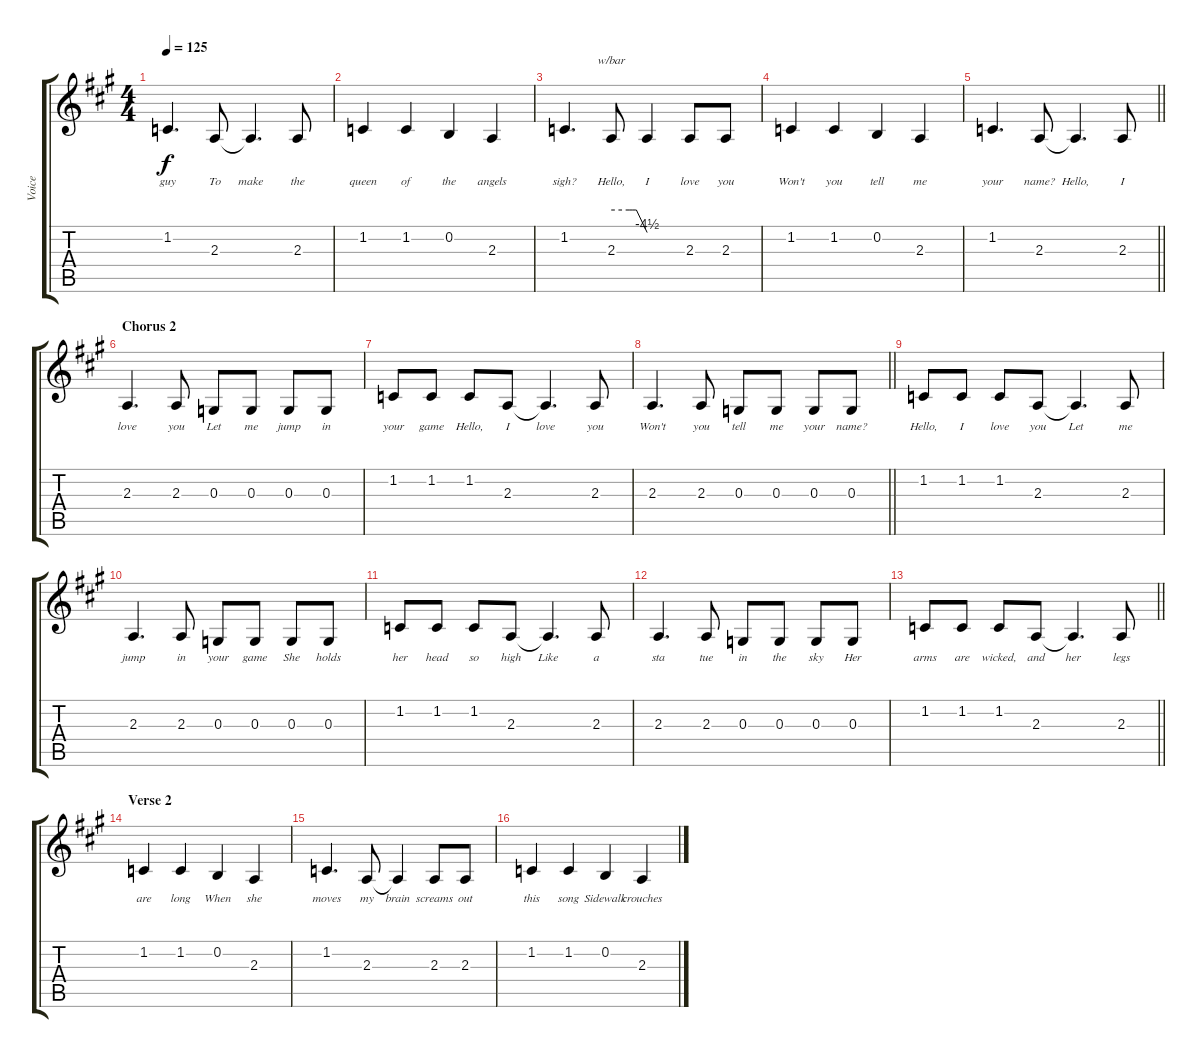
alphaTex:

\track ("Voice" "Voice") {instrument oboe}
\staff {score tabs}
\tuning (E4 B3 G3 D3 A2 E2) {hide}
\ts (4 4)
\tempo 125
\clef g2
\ks a
1.2.4{d lyrics (0 "guy") lyrics (1 "") lyrics (2 "") lyrics (3 "") lyrics (4 "") dy f} 2.3.8{lyrics (0 "To") lyrics (1 "") lyrics (2 "") lyrics (3 "") lyrics (4 "")} 2.3{t}.4{d lyrics (0 "make") lyrics (1 "") lyrics (2 "") lyrics (3 "") lyrics (4 "")} 2.3.8{lyrics (0 "the") lyrics (1 "") lyrics (2 "") lyrics (3 "") lyrics (4 "")} |
1.2.4{lyrics (0 "queen") lyrics (1 "") lyrics (2 "") lyrics (3 "") lyrics (4 "")} 1.2.4{lyrics (0 "of") lyrics (1 "") lyrics (2 "") lyrics (3 "") lyrics (4 "")} 0.2.4{lyrics (0 "the") lyrics (1 "") lyrics (2 "") lyrics (3 "") lyrics (4 "")} 2.3.4{lyrics (0 "angels") lyrics (1 "") lyrics (2 "") lyrics (3 "") lyrics (4 "")} |
1.2.4{d lyrics (0 "sigh?") lyrics (1 "") lyrics (2 "") lyrics (3 "") lyrics (4 "")} 2.3.8{tbe (custom default 0 0 30 0 35 0 40 0 42 0 60 -18) lyrics (0 "Hello,") lyrics (1 "") lyrics (2 "") lyrics (3 "") lyrics (4 "")} 2.3{t}.4{lyrics (0 "I") lyrics (1 "") lyrics (2 "") lyrics (3 "") lyrics (4 "")} 2.3.8{lyrics (0 "love") lyrics (1 "") lyrics (2 "") lyrics (3 "") lyrics (4 "")} 2.3.8{lyrics (0 "you") lyrics (1 "") lyrics (2 "") lyrics (3 "") lyrics (4 "")} |
1.2.4{lyrics (0 "Won't") lyrics (1 "") lyrics (2 "") lyrics (3 "") lyrics (4 "")} 1.2.4{lyrics (0 "you") lyrics (1 "") lyrics (2 "") lyrics (3 "") lyrics (4 "")} 0.2.4{lyrics (0 "tell") lyrics (1 "") lyrics (2 "") lyrics (3 "") lyrics (4 "")} 2.3.4{lyrics (0 "me") lyrics (1 "") lyrics (2 "") lyrics (3 "") lyrics (4 "")} |
\barLineRight lightlight
1.2.4{d lyrics (0 "your") lyrics (1 "") lyrics (2 "") lyrics (3 "") lyrics (4 "")} 2.3.8{lyrics (0 "name?") lyrics (1 "") lyrics (2 "") lyrics (3 "") lyrics (4 "")} 2.3{t}.4{d lyrics (0 "Hello,") lyrics (1 "") lyrics (2 "") lyrics (3 "") lyrics (4 "")} 2.3.8{lyrics (0 "I") lyrics (1 "") lyrics (2 "") lyrics (3 "") lyrics (4 "")} |
\section ("" "Chorus 2")
2.3.4{d lyrics (0 "love") lyrics (1 "") lyrics (2 "") lyrics (3 "") lyrics (4 "")} 2.3.8{lyrics (0 "you") lyrics (1 "") lyrics (2 "") lyrics (3 "") lyrics (4 "")} 0.3.8{lyrics (0 "Let") lyrics (1 "") lyrics (2 "") lyrics (3 "") lyrics (4 "")} 0.3.8{lyrics (0 "me") lyrics (1 "") lyrics (2 "") lyrics (3 "") lyrics (4 "")} 0.3.8{lyrics (0 "jump") lyrics (1 "") lyrics (2 "") lyrics (3 "") lyrics (4 "")} 0.3.8{lyrics (0 "in") lyrics (1 "") lyrics (2 "") lyrics (3 "") lyrics (4 "")} |
1.2.8{lyrics (0 "your") lyrics (1 "") lyrics (2 "") lyrics (3 "") lyrics (4 "")} 1.2.8{lyrics (0 "game") lyrics (1 "") lyrics (2 "") lyrics (3 "") lyrics (4 "")} 1.2.8{lyrics (0 "Hello,") lyrics (1 "") lyrics (2 "") lyrics (3 "") lyrics (4 "")} 2.3.8{lyrics (0 "I") lyrics (1 "") lyrics (2 "") lyrics (3 "") lyrics (4 "")} 2.3{t}.4{d lyrics (0 "love") lyrics (1 "") lyrics (2 "") lyrics (3 "") lyrics (4 "")} 2.3.8{lyrics (0 "you") lyrics (1 "") lyrics (2 "") lyrics (3 "") lyrics (4 "")} |
\barLineRight lightlight
2.3.4{d lyrics (0 "Won't") lyrics (1 "") lyrics (2 "") lyrics (3 "") lyrics (4 "")} 2.3.8{lyrics (0 "you") lyrics (1 "") lyrics (2 "") lyrics (3 "") lyrics (4 "")} 0.3.8{lyrics (0 "tell") lyrics (1 "") lyrics (2 "") lyrics (3 "") lyrics (4 "")} 0.3.8{lyrics (0 "me") lyrics (1 "") lyrics (2 "") lyrics (3 "") lyrics (4 "")} 0.3.8{lyrics (0 "your") lyrics (1 "") lyrics (2 "") lyrics (3 "") lyrics (4 "")} 0.3.8{lyrics (0 "name?") lyrics (1 "") lyrics (2 "") lyrics (3 "") lyrics (4 "")} |
1.2.8{lyrics (0 "Hello,") lyrics (1 "") lyrics (2 "") lyrics (3 "") lyrics (4 "")} 1.2.8{lyrics (0 "I") lyrics (1 "") lyrics (2 "") lyrics (3 "") lyrics (4 "")} 1.2.8{lyrics (0 "love") lyrics (1 "") lyrics (2 "") lyrics (3 "") lyrics (4 "")} 2.3.8{lyrics (0 "you") lyrics (1 "") lyrics (2 "") lyrics (3 "") lyrics (4 "")} 2.3{t}.4{d lyrics (0 "Let") lyrics (1 "") lyrics (2 "") lyrics (3 "") lyrics (4 "")} 2.3.8{lyrics (0 "me") lyrics (1 "") lyrics (2 "") lyrics (3 "") lyrics (4 "")} |
2.3.4{d lyrics (0 "jump") lyrics (1 "") lyrics (2 "") lyrics (3 "") lyrics (4 "")} 2.3.8{lyrics (0 "in") lyrics (1 "") lyrics (2 "") lyrics (3 "") lyrics (4 "")} 0.3.8{lyrics (0 "your") lyrics (1 "") lyrics (2 "") lyrics (3 "") lyrics (4 "")} 0.3.8{lyrics (0 "game") lyrics (1 "") lyrics (2 "") lyrics (3 "") lyrics (4 "")} 0.3.8{lyrics (0 "She") lyrics (1 "") lyrics (2 "") lyrics (3 "") lyrics (4 "")} 0.3.8{lyrics (0 "holds") lyrics (1 "") lyrics (2 "") lyrics (3 "") lyrics (4 "")} |
1.2.8{lyrics (0 "her") lyrics (1 "") lyrics (2 "") lyrics (3 "") lyrics (4 "")} 1.2.8{lyrics (0 "head") lyrics (1 "") lyrics (2 "") lyrics (3 "") lyrics (4 "")} 1.2.8{lyrics (0 "so") lyrics (1 "") lyrics (2 "") lyrics (3 "") lyrics (4 "")} 2.3.8{lyrics (0 "high") lyrics (1 "") lyrics (2 "") lyrics (3 "") lyrics (4 "")} 2.3{t}.4{d lyrics (0 "Like") lyrics (1 "") lyrics (2 "") lyrics (3 "") lyrics (4 "")} 2.3.8{lyrics (0 "a") lyrics (1 "") lyrics (2 "") lyrics (3 "") lyrics (4 "")} |
2.3.4{d lyrics (0 "sta") lyrics (1 "") lyrics (2 "") lyrics (3 "") lyrics (4 "")} 2.3.8{lyrics (0 "tue") lyrics (1 "") lyrics (2 "") lyrics (3 "") lyrics (4 "")} 0.3.8{lyrics (0 "in") lyrics (1 "") lyrics (2 "") lyrics (3 "") lyrics (4 "")} 0.3.8{lyrics (0 "the") lyrics (1 "") lyrics (2 "") lyrics (3 "") lyrics (4 "")} 0.3.8{lyrics (0 "sky") lyrics (1 "") lyrics (2 "") lyrics (3 "") lyrics (4 "")} 0.3.8{lyrics (0 "Her") lyrics (1 "") lyrics (2 "") lyrics (3 "") lyrics (4 "")} |
\barLineRight lightlight
1.2.8{lyrics (0 "arms") lyrics (1 "") lyrics (2 "") lyrics (3 "") lyrics (4 "")} 1.2.8{lyrics (0 "are") lyrics (1 "") lyrics (2 "") lyrics (3 "") lyrics (4 "")} 1.2.8{lyrics (0 "wicked,") lyrics (1 "") lyrics (2 "") lyrics (3 "") lyrics (4 "")} 2.3.8{lyrics (0 "and") lyrics (1 "") lyrics (2 "") lyrics (3 "") lyrics (4 "")} 2.3{t}.4{d lyrics (0 "her") lyrics (1 "") lyrics (2 "") lyrics (3 "") lyrics (4 "")} 2.3.8{lyrics (0 "legs") lyrics (1 "") lyrics (2 "") lyrics (3 "") lyrics (4 "")} |
\section ("" "Verse 2")
1.2.4{lyrics (0 "are") lyrics (1 "") lyrics (2 "") lyrics (3 "") lyrics (4 "")} 1.2.4{lyrics (0 "long") lyrics (1 "") lyrics (2 "") lyrics (3 "") lyrics (4 "")} 0.2.4{lyrics (0 "When") lyrics (1 "") lyrics (2 "") lyrics (3 "") lyrics (4 "")} 2.3.4{lyrics (0 "she") lyrics (1 "") lyrics (2 "") lyrics (3 "") lyrics (4 "")} |
1.2.4{d lyrics (0 "moves") lyrics (1 "") lyrics (2 "") lyrics (3 "") lyrics (4 "")} 2.3.8{lyrics (0 "my") lyrics (1 "") lyrics (2 "") lyrics (3 "") lyrics (4 "")} 2.3{t}.4{lyrics (0 "brain") lyrics (1 "") lyrics (2 "") lyrics (3 "") lyrics (4 "")} 2.3.8{lyrics (0 "screams") lyrics (1 "") lyrics (2 "") lyrics (3 "") lyrics (4 "")} 2.3.8{lyrics (0 "out") lyrics (1 "") lyrics (2 "") lyrics (3 "") lyrics (4 "")} |
1.2.4{lyrics (0 "this") lyrics (1 "") lyrics (2 "") lyrics (3 "") lyrics (4 "")} 1.2.4{lyrics (0 "song") lyrics (1 "") lyrics (2 "") lyrics (3 "") lyrics (4 "")} 0.2.4{lyrics (0 "Sidewalk") lyrics (1 "") lyrics (2 "") lyrics (3 "") lyrics (4 "")} 2.3.4{lyrics (0 "crouches") lyrics (1 "") lyrics (2 "") lyrics (3 "") lyrics (4 "")}
